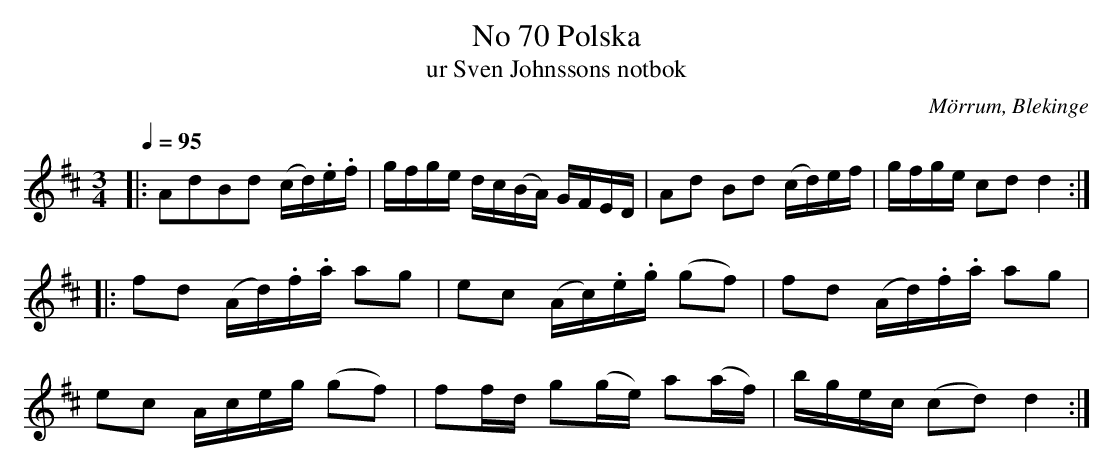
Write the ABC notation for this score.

X:1
T:No 70 Polska
T:ur Sven Johnssons notbok
O:Mörrum, Blekinge
M:3/4
L:1/16
Q:1/4=95
K:D
|: A2d2B2d2 (cd).e.f        | gfge dc(BA)   GFED   | A2d2 B2d2     (cd)ef  | gfge c2d2 d4 ::
   f2d2     (Ad).f.a a2g2   | e2c2 (Ac).e.g (g2f2) | f2d2 (Ad).f.a a2g2    |
   e2c2     Aceg     (g2f2) | f2fd g2(ge)   a2(af) | bgec (c2d2)   d4     :|
